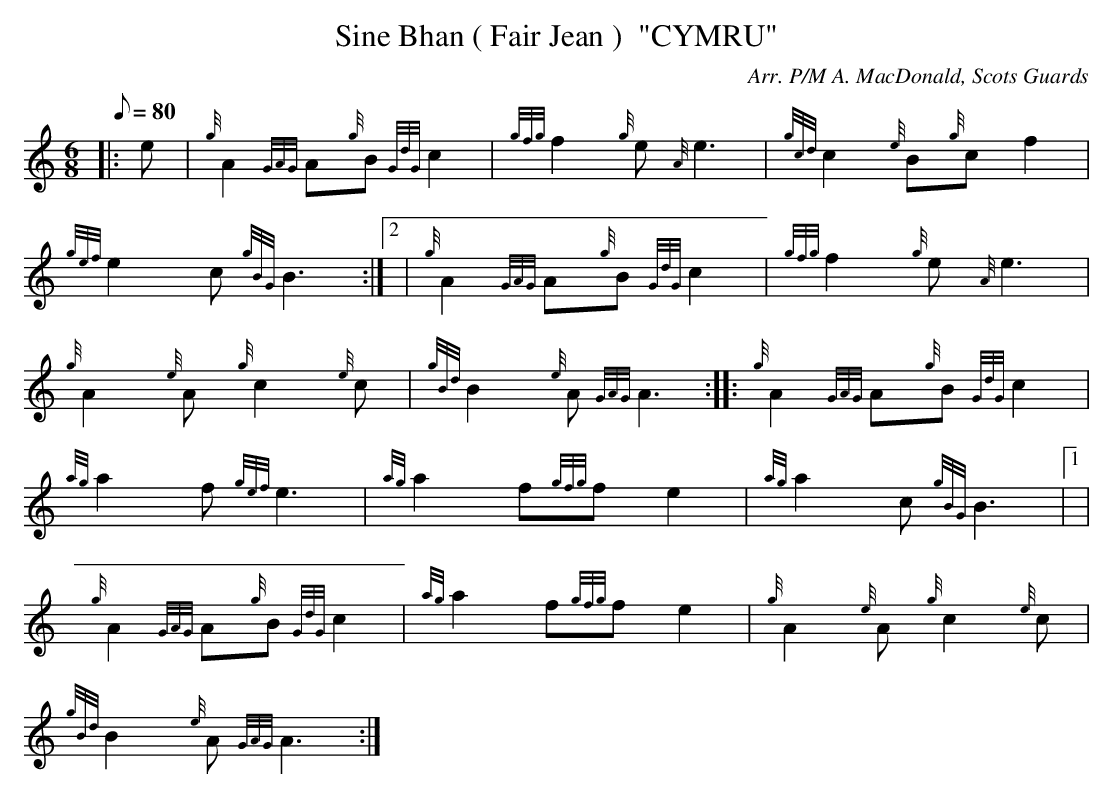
X:1
T:Sine Bhan ( Fair Jean )  "CYMRU"
M:6/8
L:1/8
Q:80
C:Arr. P/M A. MacDonald, Scots Guards
K:HP
|: e | \
{g}A2{GAG}A{g}B{GdG}c2 | \
{gfg}f2{g}e{A}e3 | \
{gcd}c2{e}B{g}cf2 |
{gef}e2c{gBG}B3:|2  | \
{g}A2{GAG}A{g}B{GdG}c2 | \
{gfg}f2{g}e{A}e3 |
{g}A2{e}A{g}c2{e}c | \
{gBd}B2{e}A{GAG}A3 :: \
{g}A2{GAG}A{g}B{GdG}c2 |
{ag}a2f{gef}e3 | \
{ag}a2f{gfg}fe2 | \
{ag}a2c{gBG}B3|1 |
{g}A2{GAG}A{g}B{GdG}c2 | \
{ag}a2f{gfg}fe2 | \
{g}A2{e}A{g}c2{e}c |
{gBd}B2{e}A{GAG}A3 :|
